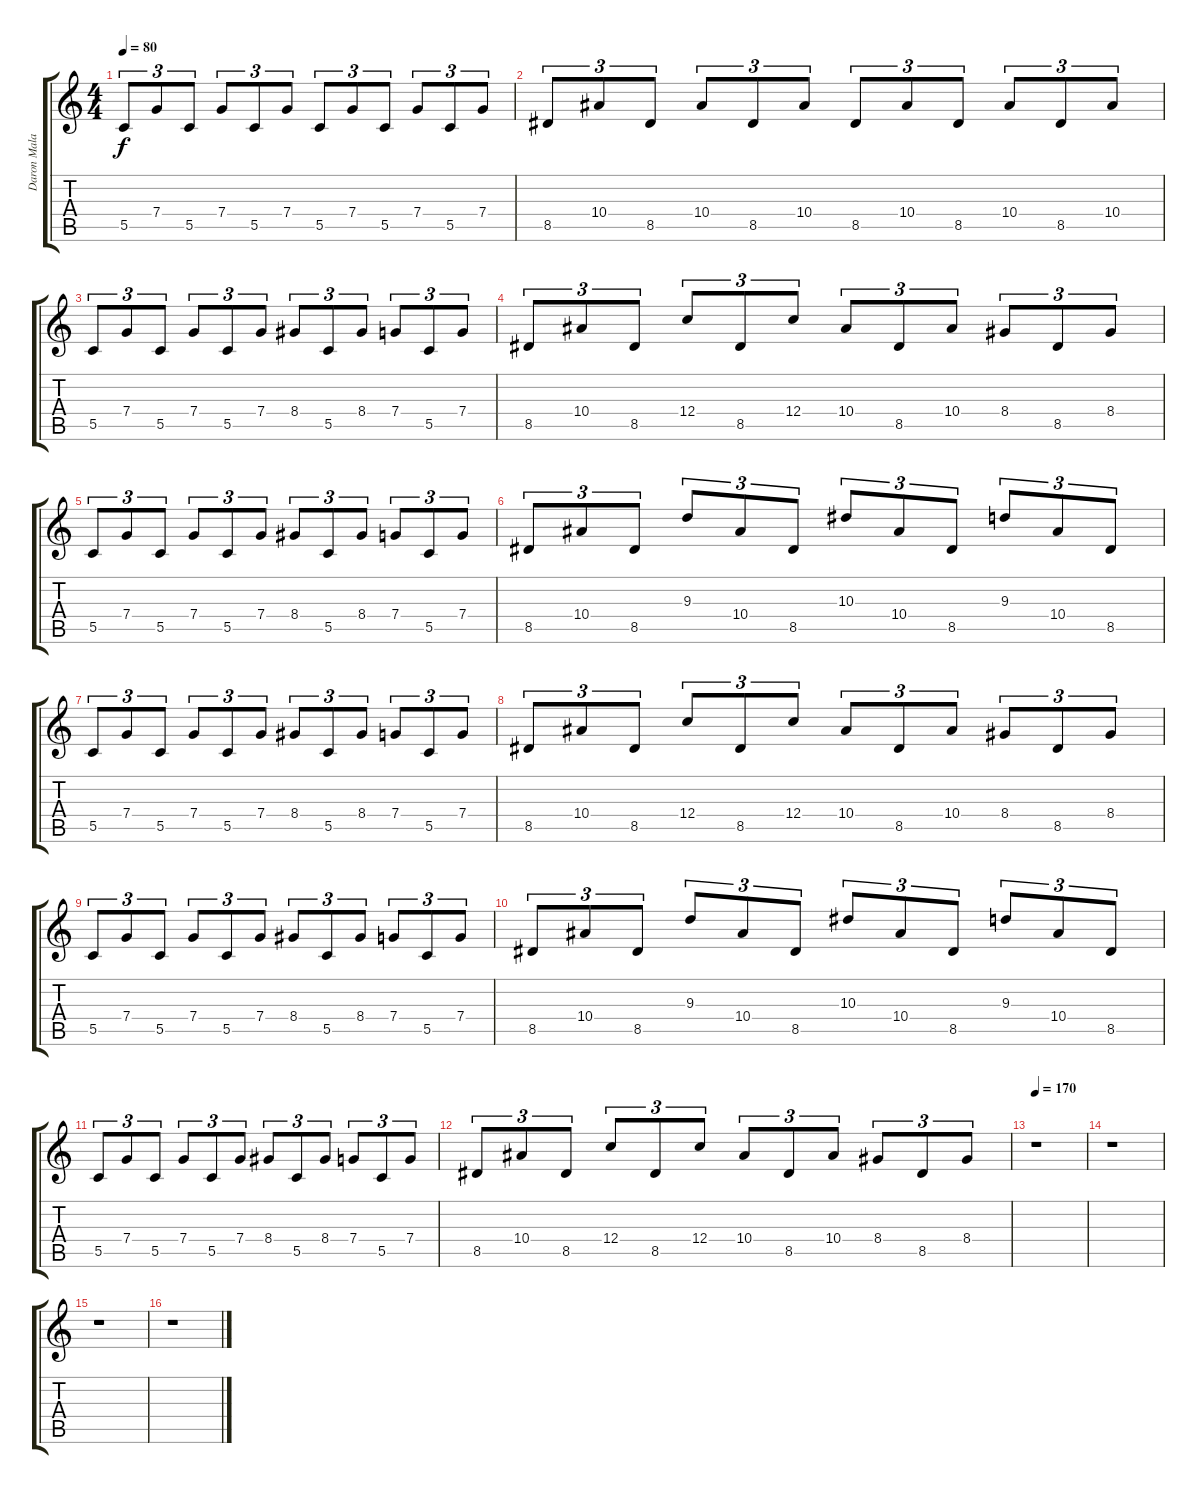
\track ("Daron Malakian (clean)" "Daron Mala") {instrument electricguitarclean}
\staff {score tabs}
\tuning (D4 A3 F3 C3 G2 C2) {hide}
\ts (4 4)
\tempo 80
\clef g2
\ks c
5.5.8{tu (3 2) dy f} 7.4.8{tu (3 2)} 5.5.8{tu (3 2)} 7.4.8{tu (3 2)} 5.5.8{tu (3 2)} 7.4.8{tu (3 2)} 5.5.8{tu (3 2)} 7.4.8{tu (3 2)} 5.5.8{tu (3 2)} 7.4.8{tu (3 2)} 5.5.8{tu (3 2)} 7.4.8{tu (3 2)} |
8.5.8{tu (3 2)} 10.4.8{tu (3 2)} 8.5.8{tu (3 2)} 10.4.8{tu (3 2)} 8.5.8{tu (3 2)} 10.4.8{tu (3 2)} 8.5.8{tu (3 2)} 10.4.8{tu (3 2)} 8.5.8{tu (3 2)} 10.4.8{tu (3 2)} 8.5.8{tu (3 2)} 10.4.8{tu (3 2)} |
5.5.8{tu (3 2)} 7.4.8{tu (3 2)} 5.5.8{tu (3 2)} 7.4.8{tu (3 2)} 5.5.8{tu (3 2)} 7.4.8{tu (3 2)} 8.4.8{tu (3 2)} 5.5.8{tu (3 2)} 8.4.8{tu (3 2)} 7.4.8{tu (3 2)} 5.5.8{tu (3 2)} 7.4.8{tu (3 2)} |
8.5.8{tu (3 2)} 10.4.8{tu (3 2)} 8.5.8{tu (3 2)} 12.4.8{tu (3 2)} 8.5.8{tu (3 2)} 12.4.8{tu (3 2)} 10.4.8{tu (3 2)} 8.5.8{tu (3 2)} 10.4.8{tu (3 2)} 8.4.8{tu (3 2)} 8.5.8{tu (3 2)} 8.4.8{tu (3 2)} |
5.5.8{tu (3 2)} 7.4.8{tu (3 2)} 5.5.8{tu (3 2)} 7.4.8{tu (3 2)} 5.5.8{tu (3 2)} 7.4.8{tu (3 2)} 8.4.8{tu (3 2)} 5.5.8{tu (3 2)} 8.4.8{tu (3 2)} 7.4.8{tu (3 2)} 5.5.8{tu (3 2)} 7.4.8{tu (3 2)} |
8.5.8{tu (3 2)} 10.4.8{tu (3 2)} 8.5.8{tu (3 2)} 9.3.8{tu (3 2)} 10.4.8{tu (3 2)} 8.5.8{tu (3 2)} 10.3.8{tu (3 2)} 10.4.8{tu (3 2)} 8.5.8{tu (3 2)} 9.3.8{tu (3 2)} 10.4.8{tu (3 2)} 8.5.8{tu (3 2)} |
5.5.8{tu (3 2)} 7.4.8{tu (3 2)} 5.5.8{tu (3 2)} 7.4.8{tu (3 2)} 5.5.8{tu (3 2)} 7.4.8{tu (3 2)} 8.4.8{tu (3 2)} 5.5.8{tu (3 2)} 8.4.8{tu (3 2)} 7.4.8{tu (3 2)} 5.5.8{tu (3 2)} 7.4.8{tu (3 2)} |
8.5.8{tu (3 2)} 10.4.8{tu (3 2)} 8.5.8{tu (3 2)} 12.4.8{tu (3 2)} 8.5.8{tu (3 2)} 12.4.8{tu (3 2)} 10.4.8{tu (3 2)} 8.5.8{tu (3 2)} 10.4.8{tu (3 2)} 8.4.8{tu (3 2)} 8.5.8{tu (3 2)} 8.4.8{tu (3 2)} |
5.5.8{tu (3 2)} 7.4.8{tu (3 2)} 5.5.8{tu (3 2)} 7.4.8{tu (3 2)} 5.5.8{tu (3 2)} 7.4.8{tu (3 2)} 8.4.8{tu (3 2)} 5.5.8{tu (3 2)} 8.4.8{tu (3 2)} 7.4.8{tu (3 2)} 5.5.8{tu (3 2)} 7.4.8{tu (3 2)} |
8.5.8{tu (3 2)} 10.4.8{tu (3 2)} 8.5.8{tu (3 2)} 9.3.8{tu (3 2)} 10.4.8{tu (3 2)} 8.5.8{tu (3 2)} 10.3.8{tu (3 2)} 10.4.8{tu (3 2)} 8.5.8{tu (3 2)} 9.3.8{tu (3 2)} 10.4.8{tu (3 2)} 8.5.8{tu (3 2)} |
5.5.8{tu (3 2)} 7.4.8{tu (3 2)} 5.5.8{tu (3 2)} 7.4.8{tu (3 2)} 5.5.8{tu (3 2)} 7.4.8{tu (3 2)} 8.4.8{tu (3 2)} 5.5.8{tu (3 2)} 8.4.8{tu (3 2)} 7.4.8{tu (3 2)} 5.5.8{tu (3 2)} 7.4.8{tu (3 2)} |
8.5.8{tu (3 2)} 10.4.8{tu (3 2)} 8.5.8{tu (3 2)} 12.4.8{tu (3 2)} 8.5.8{tu (3 2)} 12.4.8{tu (3 2)} 10.4.8{tu (3 2)} 8.5.8{tu (3 2)} 10.4.8{tu (3 2)} 8.4.8{tu (3 2)} 8.5.8{tu (3 2)} 8.4.8{tu (3 2)} |
\tempo 170
r.1 |
r.1 |
r.1 |
r.1
